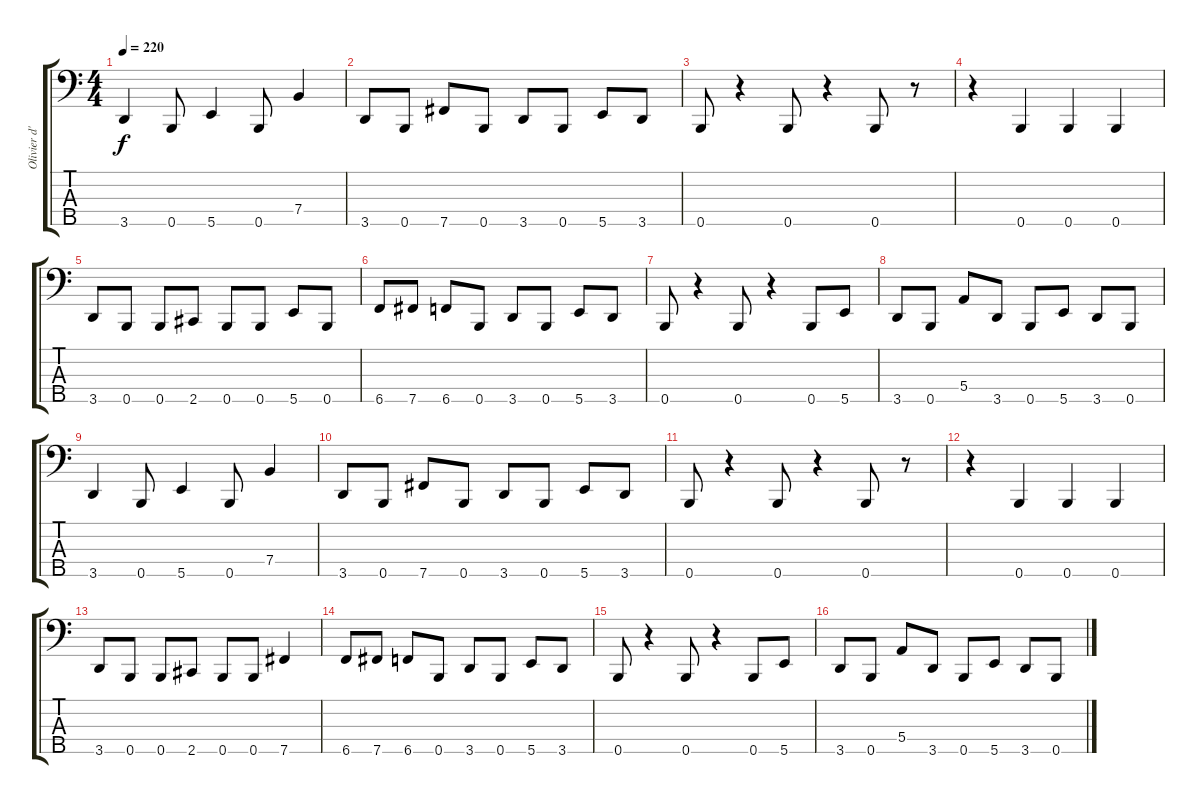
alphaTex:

\track ("Olivier d'Aries (Bass)" "Olivier d'") {instrument electricbassfinger}
\staff {score tabs}
\tuning (G2 D2 A1 E1 B0) {hide}
\ts (4 4)
\tempo 220
\clef f4
\ks c
3.5.4{dy f} 0.5.8 5.5.4 0.5.8 7.4.4 |
3.5.8 0.5.8 7.5.8 0.5.8 3.5.8 0.5.8 5.5.8 3.5.8 |
0.5.8 r.4 0.5.8 r.4 0.5.8 r.8 |
r.4 0.5.4 0.5.4 0.5.4 |
3.5.8 0.5.8 0.5.8 2.5.8 0.5.8 0.5.8 5.5.8 0.5.8 |
6.5.8 7.5.8 6.5.8 0.5.8 3.5.8 0.5.8 5.5.8 3.5.8 |
0.5.8 r.4 0.5.8 r.4 0.5.8 5.5.8 |
3.5.8 0.5.8 5.4.8 3.5.8 0.5.8 5.5.8 3.5.8 0.5.8 |
3.5.4 0.5.8 5.5.4 0.5.8 7.4.4 |
3.5.8 0.5.8 7.5.8 0.5.8 3.5.8 0.5.8 5.5.8 3.5.8 |
0.5.8 r.4 0.5.8 r.4 0.5.8 r.8 |
r.4 0.5.4 0.5.4 0.5.4 |
3.5.8 0.5.8 0.5.8 2.5.8 0.5.8 0.5.8 7.5.4 |
6.5.8 7.5.8 6.5.8 0.5.8 3.5.8 0.5.8 5.5.8 3.5.8 |
0.5.8 r.4 0.5.8 r.4 0.5.8 5.5.8 |
3.5.8 0.5.8 5.4.8 3.5.8 0.5.8 5.5.8 3.5.8 0.5.8
